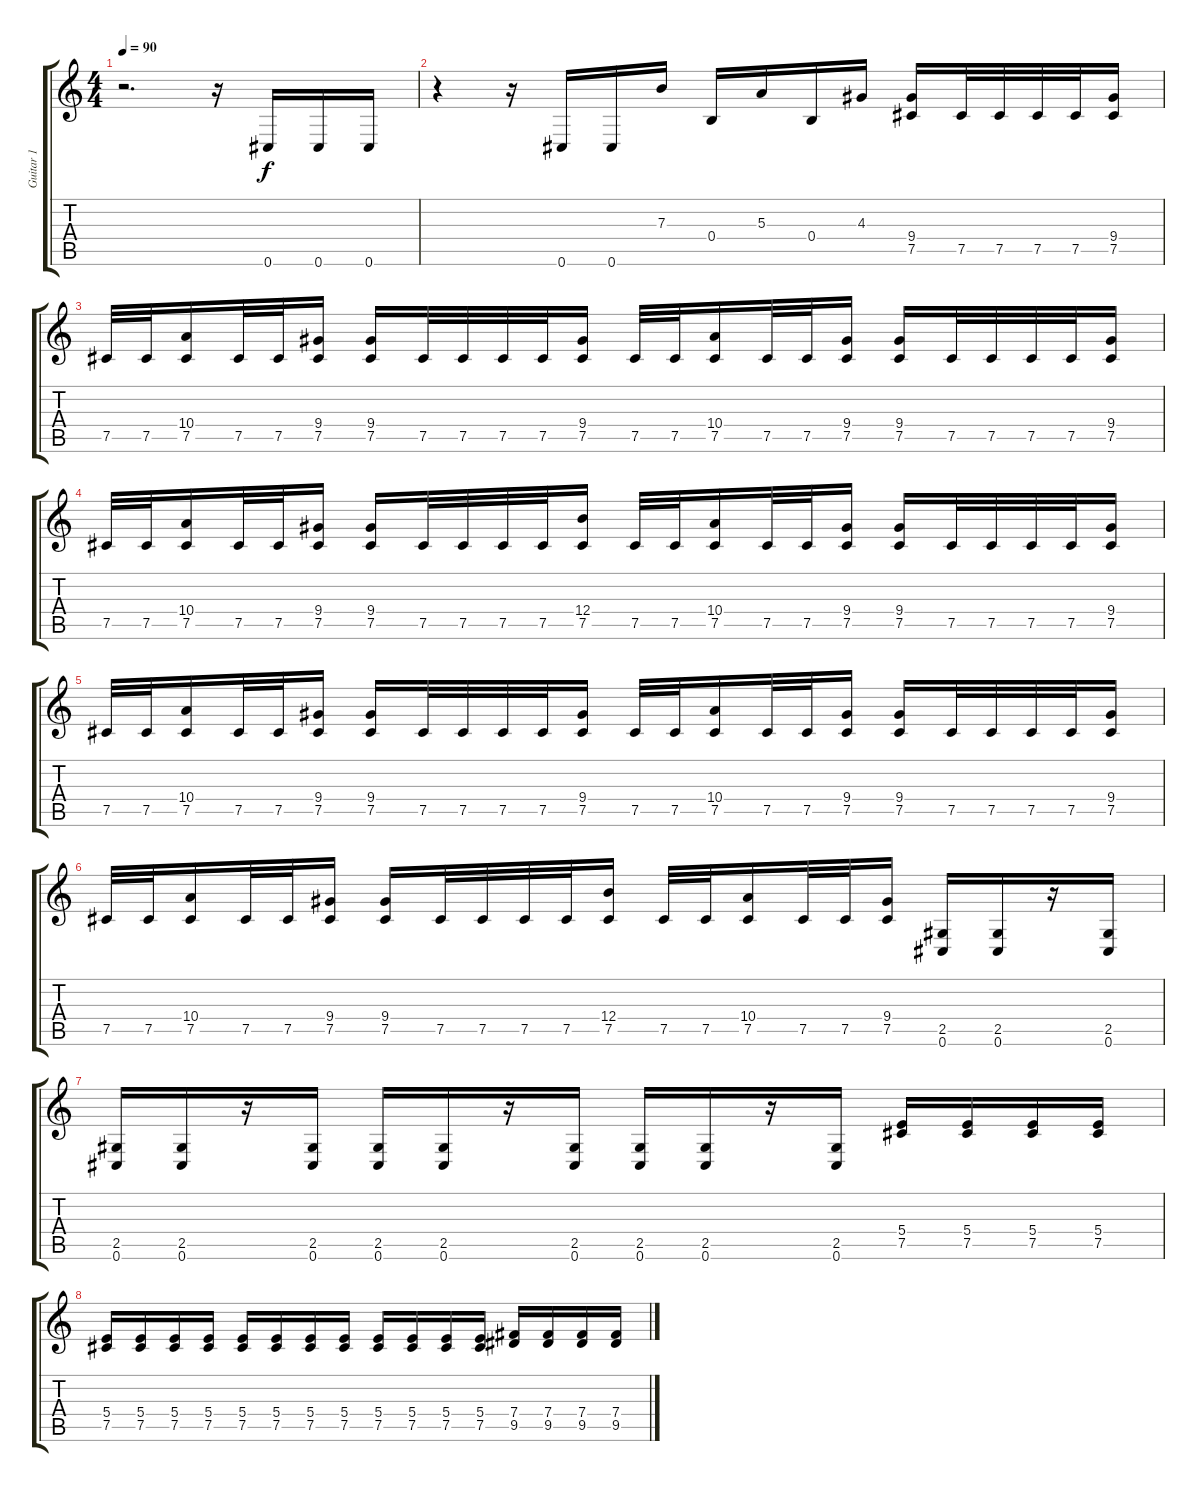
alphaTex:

\track ("Guitar 1" "Guitar 1") {instrument distortionguitar}
\staff {score tabs}
\tuning (Db4 Ab3 E3 B2 Gb2 Db2) {hide}
\ts (4 4)
\tempo 90
\clef g2
\ks c
r.2{d dy f} r.16 0.6.16 0.6.16 0.6.16 |
r.4 r.16 0.6.16 0.6.16 7.3.16 0.4.16 5.3.16 0.4.16 4.3.16 (9.4 7.5).16 7.5.32 7.5.32 7.5.32 7.5.32 (9.4 7.5).16 |
7.5.32 7.5.32 (10.4 7.5).16 7.5.32 7.5.32 (9.4 7.5).16 (9.4 7.5).16 7.5.32 7.5.32 7.5.32 7.5.32 (9.4 7.5).16 7.5.32 7.5.32 (10.4 7.5).16 7.5.32 7.5.32 (9.4 7.5).16 (9.4 7.5).16 7.5.32 7.5.32 7.5.32 7.5.32 (9.4 7.5).16 |
7.5.32 7.5.32 (10.4 7.5).16 7.5.32 7.5.32 (9.4 7.5).16 (9.4 7.5).16 7.5.32 7.5.32 7.5.32 7.5.32 (12.4 7.5).16 7.5.32 7.5.32 (10.4 7.5).16 7.5.32 7.5.32 (9.4 7.5).16 (9.4 7.5).16 7.5.32 7.5.32 7.5.32 7.5.32 (9.4 7.5).16 |
7.5.32 7.5.32 (10.4 7.5).16 7.5.32 7.5.32 (9.4 7.5).16 (9.4 7.5).16 7.5.32 7.5.32 7.5.32 7.5.32 (9.4 7.5).16 7.5.32 7.5.32 (10.4 7.5).16 7.5.32 7.5.32 (9.4 7.5).16 (9.4 7.5).16 7.5.32 7.5.32 7.5.32 7.5.32 (9.4 7.5).16 |
7.5.32 7.5.32 (10.4 7.5).16 7.5.32 7.5.32 (9.4 7.5).16 (9.4 7.5).16 7.5.32 7.5.32 7.5.32 7.5.32 (12.4 7.5).16 7.5.32 7.5.32 (10.4 7.5).16 7.5.32 7.5.32 (9.4 7.5).16 (2.5 0.6).16 (2.5 0.6).16 r.16 (2.5 0.6).16 |
(2.5 0.6).16 (2.5 0.6).16 r.16 (2.5 0.6).16 (2.5 0.6).16 (2.5 0.6).16 r.16 (2.5 0.6).16 (2.5 0.6).16 (2.5 0.6).16 r.16 (2.5 0.6).16 (5.4 7.5).16 (5.4 7.5).16 (5.4 7.5).16 (5.4 7.5).16 |
(5.4 7.5).16 (5.4 7.5).16 (5.4 7.5).16 (5.4 7.5).16 (5.4 7.5).16 (5.4 7.5).16 (5.4 7.5).16 (5.4 7.5).16 (5.4 7.5).16 (5.4 7.5).16 (5.4 7.5).16 (5.4 7.5).16 (7.4 9.5).16 (7.4 9.5).16 (7.4 9.5).16 (7.4 9.5).16
